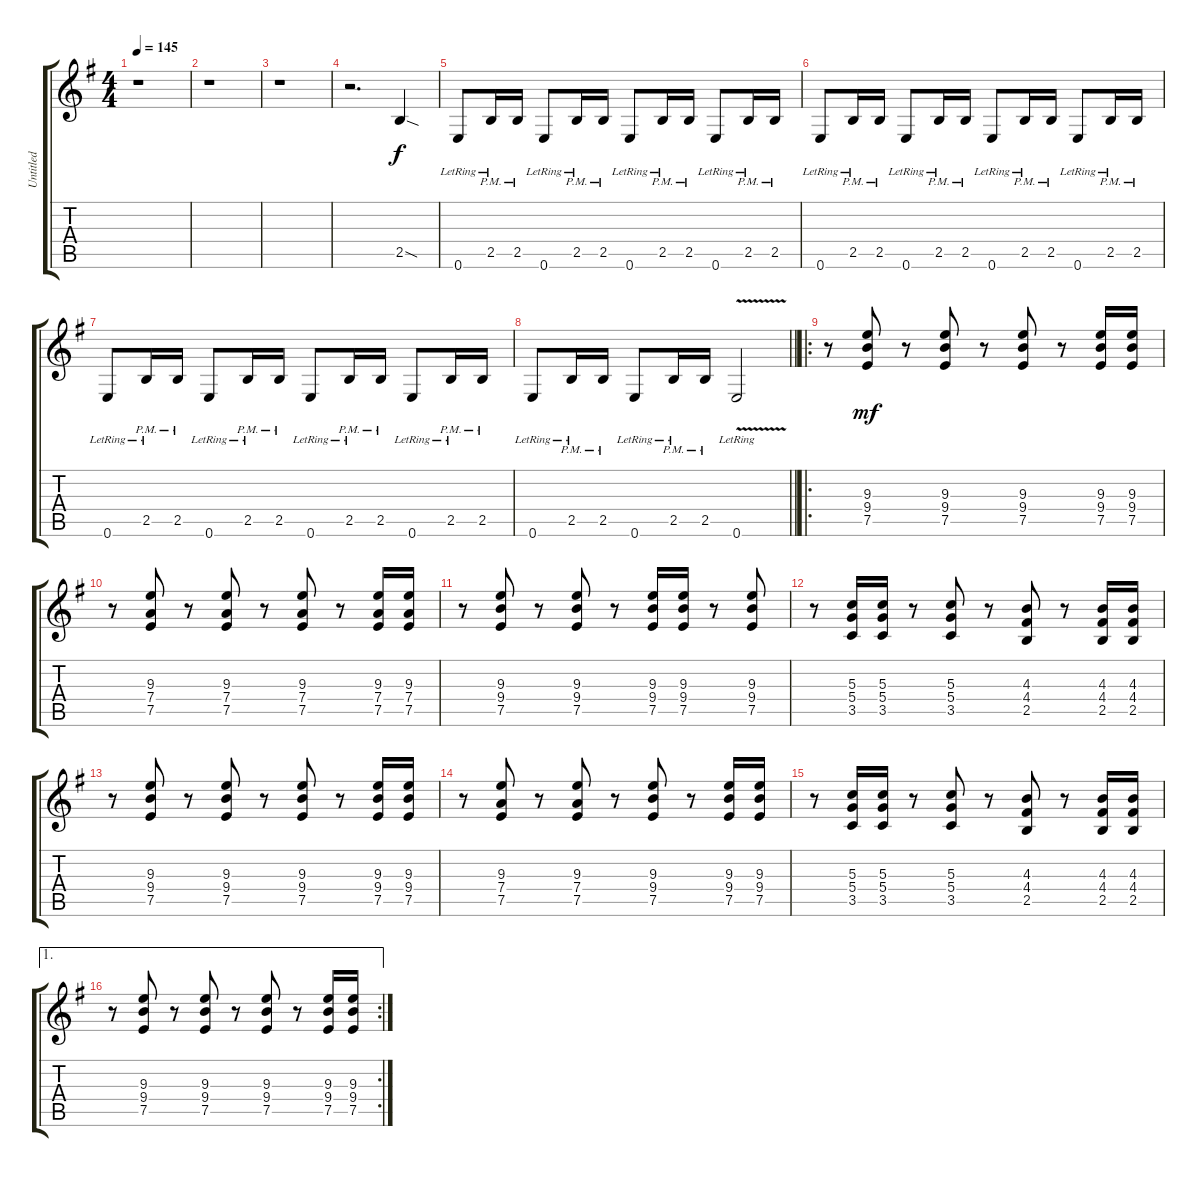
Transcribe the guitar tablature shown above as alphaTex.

\track ("Untitled" "Untitled") {instrument electricguitarclean}
\staff {score tabs}
\tuning (E4 B3 G3 D3 A2 E2) {hide}
\ts (4 4)
\tempo 145
\clef g2
\ks g
r.1{dy f instrument electricguitarclean} |
r.1 |
r.1 |
r.2{d} 2.5{sod}.4 |
0.6{lr}.8 2.5{pm lr}.16 2.5{pm}.16 0.6{lr}.8 2.5{pm lr}.16 2.5{pm}.16 0.6{lr}.8 2.5{pm lr}.16 2.5{pm}.16 0.6{lr}.8 2.5{pm lr}.16 2.5{pm}.16 |
0.6{lr}.8 2.5{pm lr}.16 2.5{pm}.16 0.6{lr}.8 2.5{pm lr}.16 2.5{pm}.16 0.6{lr}.8 2.5{pm lr}.16 2.5{pm}.16 0.6{lr}.8 2.5{pm lr}.16 2.5{pm}.16 |
0.6{lr}.8 2.5{pm lr}.16 2.5{pm}.16 0.6{lr}.8 2.5{pm lr}.16 2.5{pm}.16 0.6{lr}.8 2.5{pm lr}.16 2.5{pm}.16 0.6{lr}.8 2.5{pm lr}.16 2.5{pm}.16 |
\barLineRight lightlight
0.6{lr}.8 2.5{pm lr}.16 2.5{pm}.16 0.6{lr}.8 2.5{pm lr}.16 2.5{pm}.16 0.6{v lr}.2 |
\ro
r.8 (9.3 9.4 7.5).8{dy mf} r.8 (9.3 9.4 7.5).8 r.8 (9.3 9.4 7.5).8 r.8 (9.3 9.4 7.5).16 (9.3 9.4 7.5).16 |
r.8 (9.3 7.4 7.5).8 r.8 (9.3 7.4 7.5).8 r.8 (9.3 7.4 7.5).8 r.8 (9.3 7.4 7.5).16 (9.3 7.4 7.5).16 |
r.8 (9.3 9.4 7.5).8 r.8 (9.3 9.4 7.5).8 r.8 (9.3 9.4 7.5).16 (9.3 9.4 7.5).16 r.8 (9.3 9.4 7.5).8 |
r.8 (5.3 5.4 3.5).16 (5.3 5.4 3.5).16 r.8 (5.3 5.4 3.5).8 r.8 (4.3 4.4 2.5).8 r.8 (4.3 4.4 2.5).16 (4.3 4.4 2.5).16 |
r.8 (9.3 9.4 7.5).8 r.8 (9.3 9.4 7.5).8 r.8 (9.3 9.4 7.5).8 r.8 (9.3 9.4 7.5).16 (9.3 9.4 7.5).16 |
r.8 (9.3 7.4 7.5).8 r.8 (9.3 7.4 7.5).8 r.8 (9.3 9.4 7.5).8 r.8 (9.3 9.4 7.5).16 (9.3 9.4 7.5).16 |
r.8 (5.3 5.4 3.5).16 (5.3 5.4 3.5).16 r.8 (5.3 5.4 3.5).8 r.8 (4.3 4.4 2.5).8 r.8 (4.3 4.4 2.5).16 (4.3 4.4 2.5).16 |
\ae 1
\rc 2
r.8 (9.3 9.4 7.5).8 r.8 (9.3 9.4 7.5).8 r.8 (9.3 9.4 7.5).8 r.8 (9.3 9.4 7.5).16 (9.3 9.4 7.5).16
